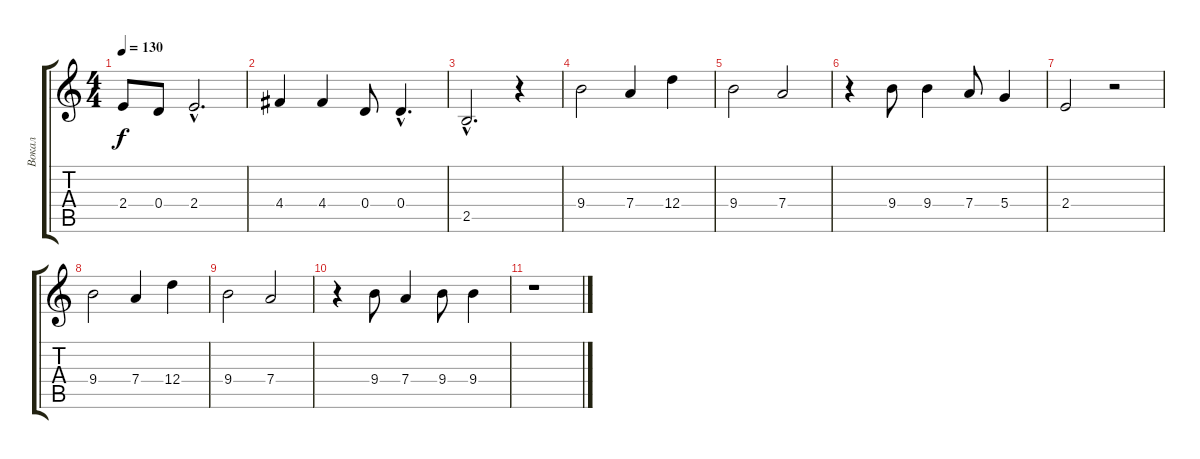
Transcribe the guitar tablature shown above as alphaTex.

\track ("Вокал" "Вокал") {instrument electricguitarjazz}
\staff {score tabs}
\tuning (E4 B3 G3 D3 A2 E2) {hide}
\ts (4 4)
\tempo 130
\clef g2
\ks c
2.4.8{dy f} 0.4.8 2.4{hac}.2{d} |
4.4.4 4.4.4 0.4.8 0.4{hac}.4{d} |
2.5{hac}.2{d} r.4 |
9.4.2 7.4.4 12.4.4 |
9.4.2 7.4.2 |
r.4 9.4.8 9.4.4 7.4.8 5.4.4 |
2.4.2 r.2 |
9.4.2 7.4.4 12.4.4 |
9.4.2 7.4.2 |
r.4 9.4.8 7.4.4 9.4.8 9.4.4 |
r.1
